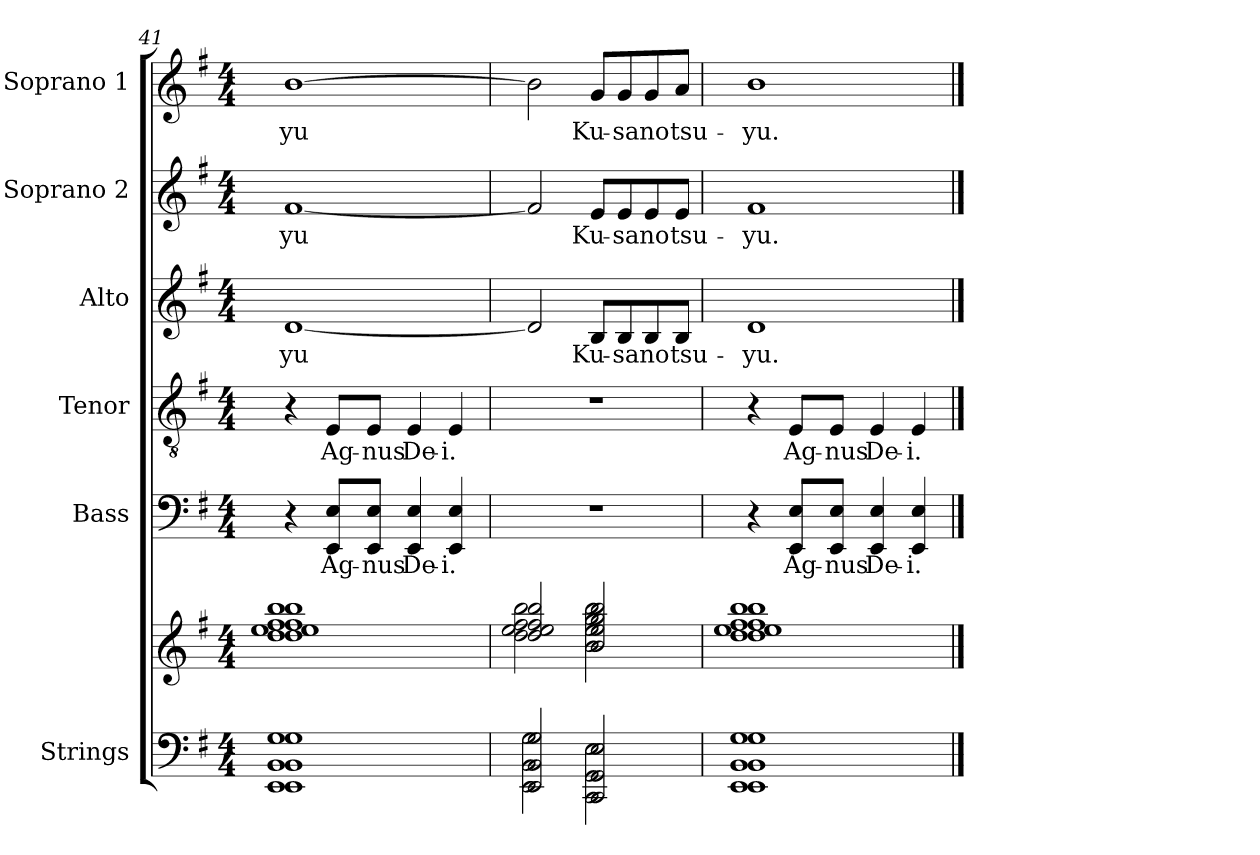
**kern	**kern	**kern	**text	**kern	**text	**kern	**text	**kern	**text	**kern	**text
*part6	*part6	*part5	*part5	*part4	*part4	*part3	*part3	*part2	*part2	*part1	*part1
*staff7	*staff6	*staff5	*staff5	*staff4	*staff4	*staff3	*staff3	*staff2	*staff2	*staff1	*staff1
*I"Strings	*	*I"Bass	*	*I"Tenor	*	*I"Alto	*	*I"Soprano 2	*	*I"Soprano 1	*
*I'Str	*	*I'B	*	*I'T	*	*I'A	*	*I'S2	*	*I'S1	*
*clefF4	*clefG2	*clefF4	*	*clefGv2	*	*clefG2	*	*clefG2	*	*clefG2	*
*k[f#]	*k[f#]	*k[f#]	*	*k[f#]	*	*k[f#]	*	*k[f#]	*	*k[f#]	*
*G:	*G:	*G:	*	*G:	*	*G:	*	*G:	*	*G:	*
*M4/4	*M4/4	*M4/4	*	*M4/4	*	*M4/4	*	*M4/4	*	*M4/4	*
=41	=41	=41	=41	=41	=41	=41	=41	=41	=41	=41	=41
*^	*^	*	*	*	*	*	*	*	*	*	*
!	!	!	!	!	!	!	!	!	!LO:LY:b	!	!LO:LY:b	!	!LO:LY:b
1EE/ 1BB/ 1G/	1EE\ 1BB\ 1G\	1dd/ 1ee/ 1ff#/ 1bb/	1dd\ 1ee\ 1ff#\ 1bb\	4r	.	4r	.	[1d	-yu	[1f#	-yu	[1b	-yu
!	!	!	!	!	!LO:LY:b	!	!LO:LY:b	!	!	!	!	!	!
.	.	.	.	8EE 8EL	Ag-	8EL	Ag-	.	.	.	.	.	.
!	!	!	!	!	!LO:LY:b	!	!LO:LY:b	!	!	!	!	!	!
.	.	.	.	8EE 8EJ	-nus	8EJ	-nus	.	.	.	.	.	.
!	!	!	!	!	!LO:LY:b	!	!LO:LY:b	!	!	!	!	!	!
.	.	.	.	4EE 4E	De-	4E	De-	.	.	.	.	.	.
!	!	!	!	!	!LO:LY:b	!	!LO:LY:b	!	!	!	!	!	!
.	.	.	.	4EE 4E	-i.	4E	-i.	.	.	.	.	.	.
=42	=42	=42	=42	=42	=42	=42	=42	=42	=42	=42	=42	=42	=42
2EE/ 2BB/ 2G/	2EE\ 2BB\ 2G\	2dd/ 2ee/ 2ff#/ 2bb/	2dd\ 2ee\ 2ff#\ 2bb\	1r	.	1r	.	2d]	.	2f#]	.	2b]	.
!	!	!	!	!	!	!	!	!	!LO:LY:b	!	!LO:LY:b	!	!LO:LY:b
2CC/ 2GG/ 2E/	2CC\ 2GG\ 2E\	2b/ 2ee/ 2gg/ 2bb/	2b\ 2ee\ 2gg\ 2bb\	.	.	.	.	8BL	Ku-	8eL	Ku-	8gL	Ku-
!	!	!	!	!	!	!	!	!	!LO:LY:b	!	!LO:LY:b	!	!LO:LY:b
.	.	.	.	.	.	.	.	8B	-sa	8e	-sa	8g	-sa
!	!	!	!	!	!	!	!	!	!LO:LY:b	!	!LO:LY:b	!	!LO:LY:b
.	.	.	.	.	.	.	.	8B	no	8e	no	8g	no
!	!	!	!	!	!	!	!	!	!LO:LY:b	!	!LO:LY:b	!	!LO:LY:b
.	.	.	.	.	.	.	.	8BJ	tsu-	8eJ	tsu-	8aJ	tsu-
=43	=43	=43	=43	=43	=43	=43	=43	=43	=43	=43	=43	=43	=43
!	!	!	!	!	!	!	!	!	!LO:LY:b	!	!LO:LY:b	!	!LO:LY:b
1EE/ 1BB/ 1G/	1EE\ 1BB\ 1G\	1dd/ 1ee/ 1ff#/ 1bb/	1dd\ 1ee\ 1ff#\ 1bb\	4r	.	4r	.	1d	-yu.	1f#	-yu.	1b	-yu.
!	!	!	!	!	!LO:LY:b	!	!LO:LY:b	!	!	!	!	!	!
.	.	.	.	8EE 8EL	Ag-	8EL	Ag-	.	.	.	.	.	.
!	!	!	!	!	!LO:LY:b	!	!LO:LY:b	!	!	!	!	!	!
.	.	.	.	8EE 8EJ	-nus	8EJ	-nus	.	.	.	.	.	.
!	!	!	!	!	!LO:LY:b	!	!LO:LY:b	!	!	!	!	!	!
.	.	.	.	4EE 4E	De-	4E	De-	.	.	.	.	.	.
!	!	!	!	!	!LO:LY:b	!	!LO:LY:b	!	!	!	!	!	!
.	.	.	.	4EE 4E	-i.	4E	-i.	.	.	.	.	.	.
*v	*v	*	*	*	*	*	*	*	*	*	*	*	*
*	*v	*v	*	*	*	*	*	*	*	*	*	*
==	==	==	==	==	==	==	==	==	==	==	==
*-	*-	*-	*-	*-	*-	*-	*-	*-	*-	*-	*-
